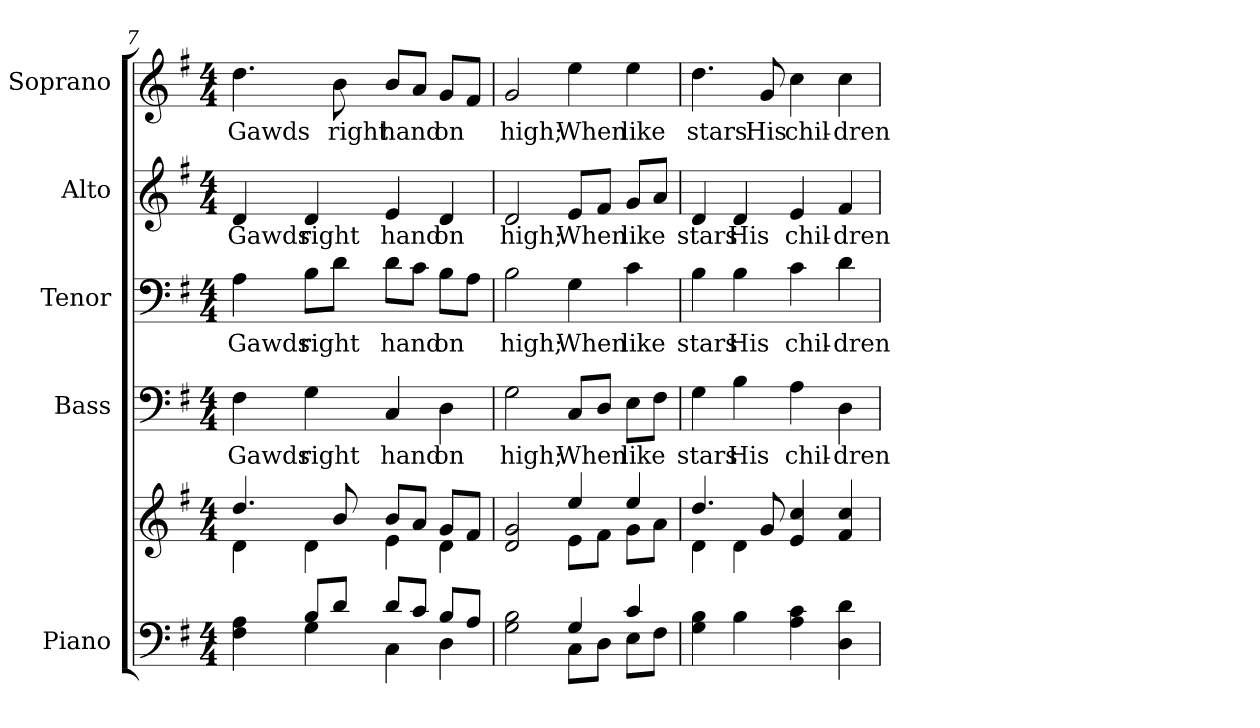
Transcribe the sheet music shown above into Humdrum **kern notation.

**kern	**kern	**kern	**text	**kern	**text	**kern	**text	**kern	**text
*part5	*part5	*part4	*part4	*part3	*part3	*part2	*part2	*part1	*part1
*staff6	*staff5	*staff4	*staff4	*staff3	*staff3	*staff2	*staff2	*staff1	*staff1
*I"Piano	*	*I"Bass	*	*I"Tenor	*	*I"Alto	*	*I"Soprano	*
*I'Pno.	*	*I'B.	*	*I'T.	*	*I'A.	*	*I'S.	*
!!LO:PB:g=z
*clefF4	*clefG2	*clefF4	*	*clefF4	*	*clefG2	*	*clefG2	*
*k[f#]	*k[f#]	*k[f#]	*	*k[f#]	*	*k[f#]	*	*k[f#]	*
*G:	*G:	*G:	*	*G:	*	*G:	*	*G:	*
*M4/4	*M4/4	*M4/4	*	*M4/4	*	*M4/4	*	*M4/4	*
=7	=7	=7	=7	=7	=7	=7	=7	=7	=7
*^	*^	*	*	*	*	*	*	*	*
!	!	!	!	!	!LO:LY:b:color=#000000	!	!	!	!	!	!
!	!	!	!	!	!	!	!LO:LY:b:color=#000000	!	!	!	!
!	!	!	!	!	!	!	!	!	!LO:LY:b:color=#000000	!	!
!	!	!	!	!	!	!	!	!	!	!	!LO:LY:b:color=#000000
4F#i\ 4Ai	4ryy	4.ddi/	4di\	4F#i\	Gawds	4Ai\	Gawds	4di/	Gawds	4.ddi\	Gawds
!	!	!	!	!	!LO:LY:b:color=#000000	!	!	!	!	!	!
!	!	!	!	!	!	!	!LO:LY:b:color=#000000	!	!	!	!
!	!	!	!	!	!	!	!	!	!LO:LY:b:color=#000000	!	!
8Bi/L	4Gi\	.	4di\	4Gi\	right	8Bi\L	right	4di/	right	.	.
!	!	!	!	!	!	!	!	!	!	!	!LO:LY:b:color=#000000
8di/J	.	8bi/	.	.	.	8di\J	.	.	.	8bi\	right
!	!	!	!	!	!LO:LY:b:color=#000000	!	!	!	!	!	!
!	!	!	!	!	!	!	!LO:LY:b:color=#000000	!	!	!	!
!	!	!	!	!	!	!	!	!	!LO:LY:b:color=#000000	!	!
!	!	!	!	!	!	!	!	!	!	!	!LO:LY:b:color=#000000
8di/L	4Ci\	8bi/L	4ei\	4Ci/	hand	8di\L	hand	4ei/	hand	8bi/L	hand
8ci/J	.	8ai/J	.	.	.	8ci\J	.	.	.	8ai/J	.
!	!	!	!	!	!LO:LY:b:color=#000000	!	!	!	!	!	!
!	!	!	!	!	!	!	!LO:LY:b:color=#000000	!	!	!	!
!	!	!	!	!	!	!	!	!	!LO:LY:b:color=#000000	!	!
!	!	!	!	!	!	!	!	!	!	!	!LO:LY:b:color=#000000
8Bi/L	4Di\	8gi/L	4di\	4Di\	on	8Bi\L	on	4di/	on	8gi/L	on
8Ai/J	.	8f#i/J	.	.	.	8Ai\J	.	.	.	8f#i/J	.
=8	=8	=8	=8	=8	=8	=8	=8	=8	=8	=8	=8
!	!	!	!	!	!LO:LY:b:color=#000000	!	!	!	!	!	!
!	!	!	!	!	!	!	!LO:LY:b:color=#000000	!	!	!	!
!	!	!	!	!	!	!	!	!	!LO:LY:b:color=#000000	!	!
!	!	!	!	!	!	!	!	!	!	!	!LO:LY:b:color=#000000
2Gi\ 2Bi	2ryy	2di/ 2gi	2ryy	2Gi\	high;	2Bi\	high;	2di/	high;	2gi/	high;
!	!	!	!	!	!LO:LY:b:color=#000000	!	!	!	!	!	!
!	!	!	!	!	!	!	!LO:LY:b:color=#000000	!	!	!	!
!	!	!	!	!	!	!	!	!	!LO:LY:b:color=#000000	!	!
!	!	!	!	!	!	!	!	!	!	!	!LO:LY:b:color=#000000
4Gi/	8Ci\L	4eei/	8ei\L	8Ci/L	When	4Gi\	When	8ei/L	When	4eei\	When
.	8Di\J	.	8f#i\J	8Di/J	.	.	.	8f#i/J	.	.	.
!	!	!	!	!	!LO:LY:b:color=#000000	!	!	!	!	!	!
!	!	!	!	!	!	!	!LO:LY:b:color=#000000	!	!	!	!
!	!	!	!	!	!	!	!	!	!LO:LY:b:color=#000000	!	!
!	!	!	!	!	!	!	!	!	!	!	!LO:LY:b:color=#000000
4ci/	8Ei\L	4eei/	8gi\L	8Ei\L	like	4ci\	like	8gi/L	like	4eei\	like
.	8F#i\J	.	8ai\J	8F#i\J	.	.	.	8ai/J	.	.	.
*v	*v	*	*	*	*	*	*	*	*	*	*
!!LO:PB:g=z
=9	=9	=9	=9	=9	=9	=9	=9	=9	=9	=9
*^	*	*	*	*	*	*	*	*	*	*
!	!	!	!	!	!LO:LY:b:color=#000000	!	!	!	!	!	!
*v	*v	*	*	*	*	*	*	*	*	*	*
*^	*	*	*	*	*	*	*	*	*	*
!	!	!	!	!	!	!	!LO:LY:b:color=#000000	!	!	!	!
*v	*v	*	*	*	*	*	*	*	*	*	*
*^	*	*	*	*	*	*	*	*	*	*
!	!	!	!	!	!	!	!	!	!LO:LY:b:color=#000000	!	!
*v	*v	*	*	*	*	*	*	*	*	*	*
*^	*	*	*	*	*	*	*	*	*	*
!	!	!	!	!	!	!	!	!	!	!	!LO:LY:b:color=#000000
*v	*v	*	*	*	*	*	*	*	*	*	*
4Gi\ 4Bi	4.ddi/	4di\	4Gi\	stars	4Bi\	stars	4di/	stars	4.ddi\	stars
!	!	!	!	!LO:LY:b:color=#000000	!	!	!	!	!	!
!	!	!	!	!	!	!LO:LY:b:color=#000000	!	!	!	!
!	!	!	!	!	!	!	!	!LO:LY:b:color=#000000	!	!
4Bi\	.	4di\	4Bi\	His	4Bi\	His	4di/	His	.	.
!	!	!	!	!	!	!	!	!	!	!LO:LY:b:color=#000000
.	8gi/	.	.	.	.	.	.	.	8gi/	His
!	!	!	!	!LO:LY:b:color=#000000	!	!	!	!	!	!
!	!	!	!	!	!	!LO:LY:b:color=#000000	!	!	!	!
!	!	!	!	!	!	!	!	!LO:LY:b:color=#000000	!	!
!	!	!	!	!	!	!	!	!	!	!LO:LY:b:color=#000000
4Ai\ 4ci	4ei/ 4cci	2ryy	4Ai\	chil-	4ci\	chil-	4ei/	chil-	4cci\	chil-
!	!	!	!	!LO:LY:b:color=#000000	!	!	!	!	!	!
!	!	!	!	!	!	!LO:LY:b:color=#000000	!	!	!	!
!	!	!	!	!	!	!	!	!LO:LY:b:color=#000000	!	!
!	!	!	!	!	!	!	!	!	!	!LO:LY:b:color=#000000
4Di\ 4di	4f#i/ 4cci	.	4Di\	-dren	4di\	-dren	4f#i/	-dren	4cci\	-dren
*	*v	*v	*	*	*	*	*	*	*	*
=	=	=	=	=	=	=	=	=	=
*-	*-	*-	*-	*-	*-	*-	*-	*-	*-
